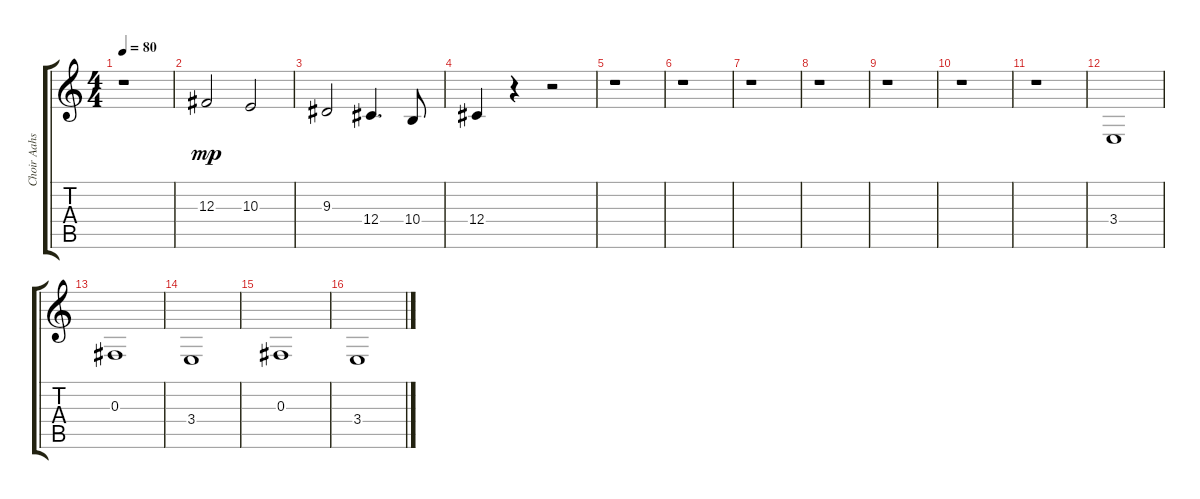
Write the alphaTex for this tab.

\track ("Choir Aahs& Rain" "Choir Aahs") {instrument choiraahs}
\staff {score tabs}
\tuning (Eb4 Bb3 Gb3 Db3 Ab2 Eb2) {hide}
\ts (4 4)
\tempo 80
\clef g2
\ks c
r.1{dy mp} |
12.3.2 10.3.2 |
9.3.2 12.4.4{d} 10.4.8 |
12.4.4 r.4 r.2 |
r.1 |
r.1 |
r.1 |
r.1 |
r.1 |
r.1 |
r.1 |
3.4.1 |
0.3.1 |
3.4.1 |
0.3.1 |
3.4.1
